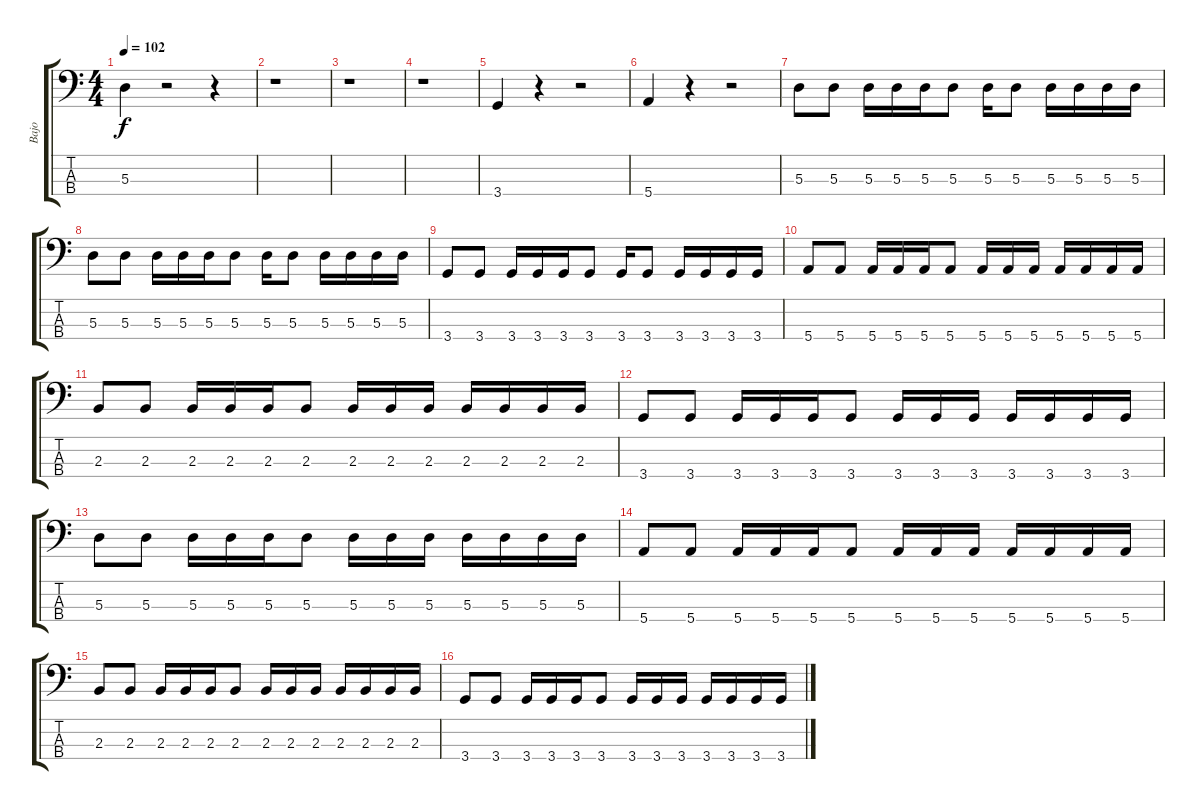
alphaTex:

\track ("Bajo" "Bajo") {instrument electricbasspick}
\staff {score tabs}
\tuning (G2 D2 A1 E1) {hide}
\ts (4 4)
\tempo 102
\clef f4
\ks c
5.3.4{dy f instrument electricbasspick} r.2 r.4 |
r.1 |
r.1 |
r.1 |
3.4.4 r.4 r.2 |
5.4.4 r.4 r.2 |
5.3.8 5.3.8 5.3.16 5.3.16 5.3.16 5.3.8 5.3.16 5.3.8 5.3.16 5.3.16 5.3.16 5.3.16 |
5.3.8 5.3.8 5.3.16 5.3.16 5.3.16 5.3.8 5.3.16 5.3.8 5.3.16 5.3.16 5.3.16 5.3.16 |
3.4.8 3.4.8 3.4.16 3.4.16 3.4.16 3.4.8 3.4.16 3.4.8 3.4.16 3.4.16 3.4.16 3.4.16 |
5.4.8 5.4.8 5.4.16 5.4.16 5.4.16 5.4.8 5.4.16 5.4.16 5.4.16 5.4.16 5.4.16 5.4.16 5.4.16 |
2.3.8 2.3.8 2.3.16 2.3.16 2.3.16 2.3.8 2.3.16 2.3.16 2.3.16 2.3.16 2.3.16 2.3.16 2.3.16 |
3.4.8 3.4.8 3.4.16 3.4.16 3.4.16 3.4.8 3.4.16 3.4.16 3.4.16 3.4.16 3.4.16 3.4.16 3.4.16 |
5.3.8 5.3.8 5.3.16 5.3.16 5.3.16 5.3.8 5.3.16 5.3.16 5.3.16 5.3.16 5.3.16 5.3.16 5.3.16 |
5.4.8 5.4.8 5.4.16 5.4.16 5.4.16 5.4.8 5.4.16 5.4.16 5.4.16 5.4.16 5.4.16 5.4.16 5.4.16 |
2.3.8 2.3.8 2.3.16 2.3.16 2.3.16 2.3.8 2.3.16 2.3.16 2.3.16 2.3.16 2.3.16 2.3.16 2.3.16 |
3.4.8 3.4.8 3.4.16 3.4.16 3.4.16 3.4.8 3.4.16 3.4.16 3.4.16 3.4.16 3.4.16 3.4.16 3.4.16
